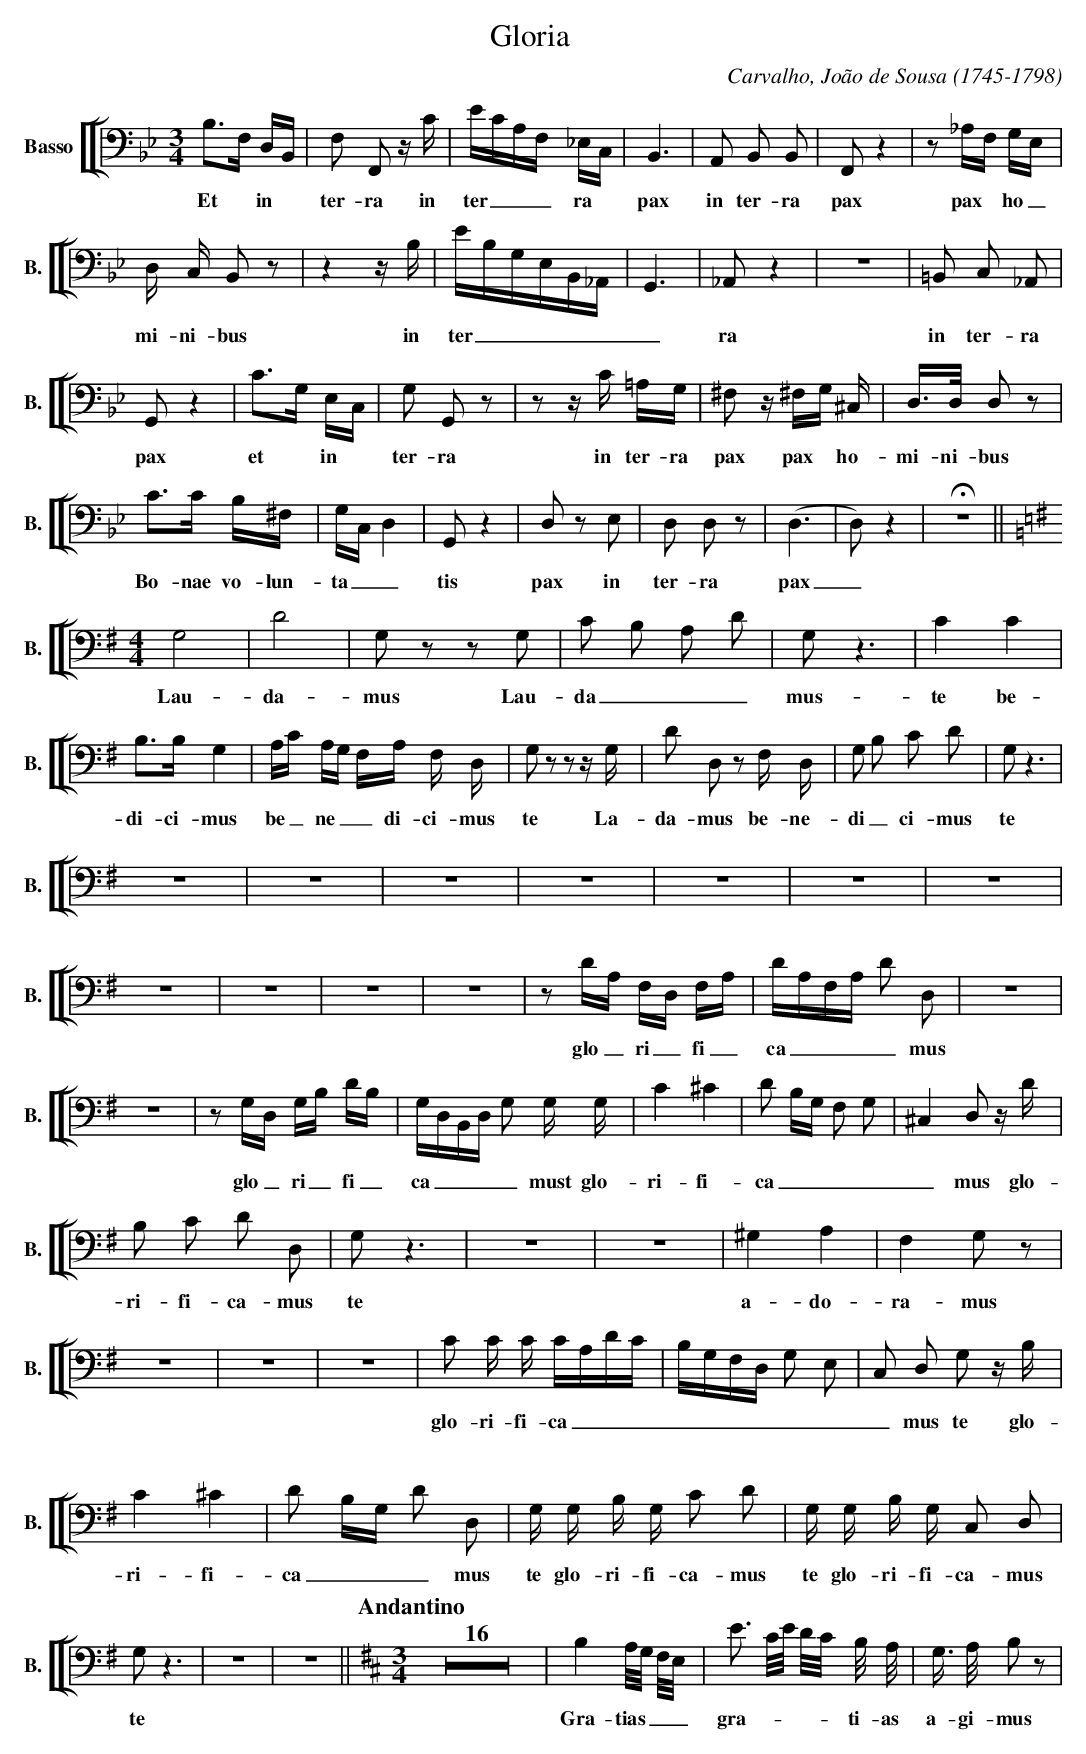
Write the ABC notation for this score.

X:1
T:Gloria
C:Carvalho, Jo\~ao de Sousa (1745-1798)
V: 14 clef=bass name="Basso" sname="B."
%%staves [[ 14 ]]
Z19 | \
Z | Z | G, G,/ G,/ G,/B,/ D/B,/ | G, G, z2 | D D/ D/ D/A,/ F,/A,/ | D D, z2 |
w: Glo-ri-a in_ ex_cel-sis Glo-ri-a in_ ex_cel-sis
Z | Z | Z | Z | C2 C2 | B,2 G,2 |
w: In ex-cel-sis
A,/C/ A,/G,/ F,/A,/ F,/D,/ | G, G, z2 | D>D, D, z | G,>G, G, z |  C/B,/ A,/G,/ F,/D,/ F,/A,/ | C/B,/ A,/G,/ F,/A,/ F,/D,/ |
w: in* ex_cel_sis_ De-o Glo-ri-a Glo-ri-a in* ex_cel_sis* De_o* glo__
G, B, C D | G, z3 | Z | Z | Z | Z |
w: ___ri-a
Z | Z | Z | Z | D2 D2 | D2 D2 |
w: In ex-cel-sis
D B, A, ^G, | A, ^C D ^G, | (A,4 | A,4 | A,2 A,/)A,/G,/E,/ | F,/D,/^C,/A,,/ D,/D/^C/A,/ |
w: in ex-cel-sis De__o glo______________
D/A,/F,/D,/ G, A, | D, z3 | Z | D>D, D, z | Z |  D G, A,>A, |
w: _____ri-a glo-ri-a De-o glo-ri-
B,2 D2 | G,2 A,2 | D, z3 | Z | Z | Z ||
w: a glo_ri-a
K: Bb
M: 3/4
B,>F, D,/B,,/ | F, F,, z/ C/ | E/C/A,/F,/ _E,/C,/ | B,,3 | A,, B,, B,, | F,, z2 | z _A,/F,/ G,/E,/ |
w: Et* in* ter-ra in ter___ra* pax in ter-ra pax pax* ho_
D,/ C,/ B,, z | z2 z/ B,/ | E/B,/G,/E,/B,,/_A,,/ | G,,3 | _A,, z2 | Z | =B,, C, _A,, |
w:mi-ni-bus in ter______ra in ter-ra
G,, z2 | C>G, E,/C,/ | G, G,, z | z z/ C/ =A,/G,/ | ^F, z/ ^F,/G,/ ^C,/ | D,/>D,/ D, z |
w: pax et* in* ter-ra in ter-ra pax pax* ho-mi-ni-bus
C>C B,/^F,/ | G,/C,/ D,2 | G,, z2 | D, z E, | D, D, z | (D,3 | D,) z2 | !fermata! Z ||
w: Bo-nae vo-lun-ta__tis pax in ter-ra pax_
K: G
M: 4/4
G,4 | D4 | G, z z G, | C B, A, D | G, z3 | C2 C2 |
w: Lau-da-mus  Lau-da___mus-te be-ne-
B,>B, G,2 | A,/C/ A,/G,/ F,/A,/ F,/ D,/ | G, z z z/G,/ | D D, z F,/ D,/ | G, B, C D | G, z3 |
w: di-ci-mus be_ne__di-ci-mus te La-da-mus be-ne-di_ci-mus te
Z | Z | Z | Z | Z | Z | Z |
Z | Z | Z | Z | z D/A,/ F,/D,/ F,/A,/ | D/A,/F,/A,/ D D, | Z |
w: glo_ri_fi_ca____mus
Z | z G,/D,/ G,/B,/ D/B,/ | G,/D,/B,,/D,/ G, G,/ G,/ | C2 ^C2 | D B,/G,/ F, G, | ^C,2 D, z/ D/ |
w: glo_ri_fi_ca____must glo-ri-fi-ca_____mus glo-
B, C D D, | G, z3 | Z | Z | ^G,2 A,2 | F,2 G, z |
w: ri-fi-ca-mus te | a-do-ra-mus
Z | Z | Z | C C/ C/ C/A,/D/C/ | B,/G,/F,/D,/ G, E, | C, D, G, z/ B,/ |
w: glo-ri-fi-ca__________mus te glo-
C2 ^C2 | D B,/G,/ D D, | G,/ G,/ B,/ G,/ C D | G,/ G,/ B,/ G,/ C, D, | G, z3 | Z | Z || \
w: ri-fi-ca___mus te glo-ri-fi-ca-mus te glo-ri-fi-ca-mus te
[Q:"Andantino"] [K:D] [M:3/4] Z16 | \
   B,2 A,//G,// F,//E,//  | E3/2 C//E// D//C// B,// A,// | G,/> A,/ B,z |  \
w: Gra-tias___ gra-----ti-as a-gi-mus
